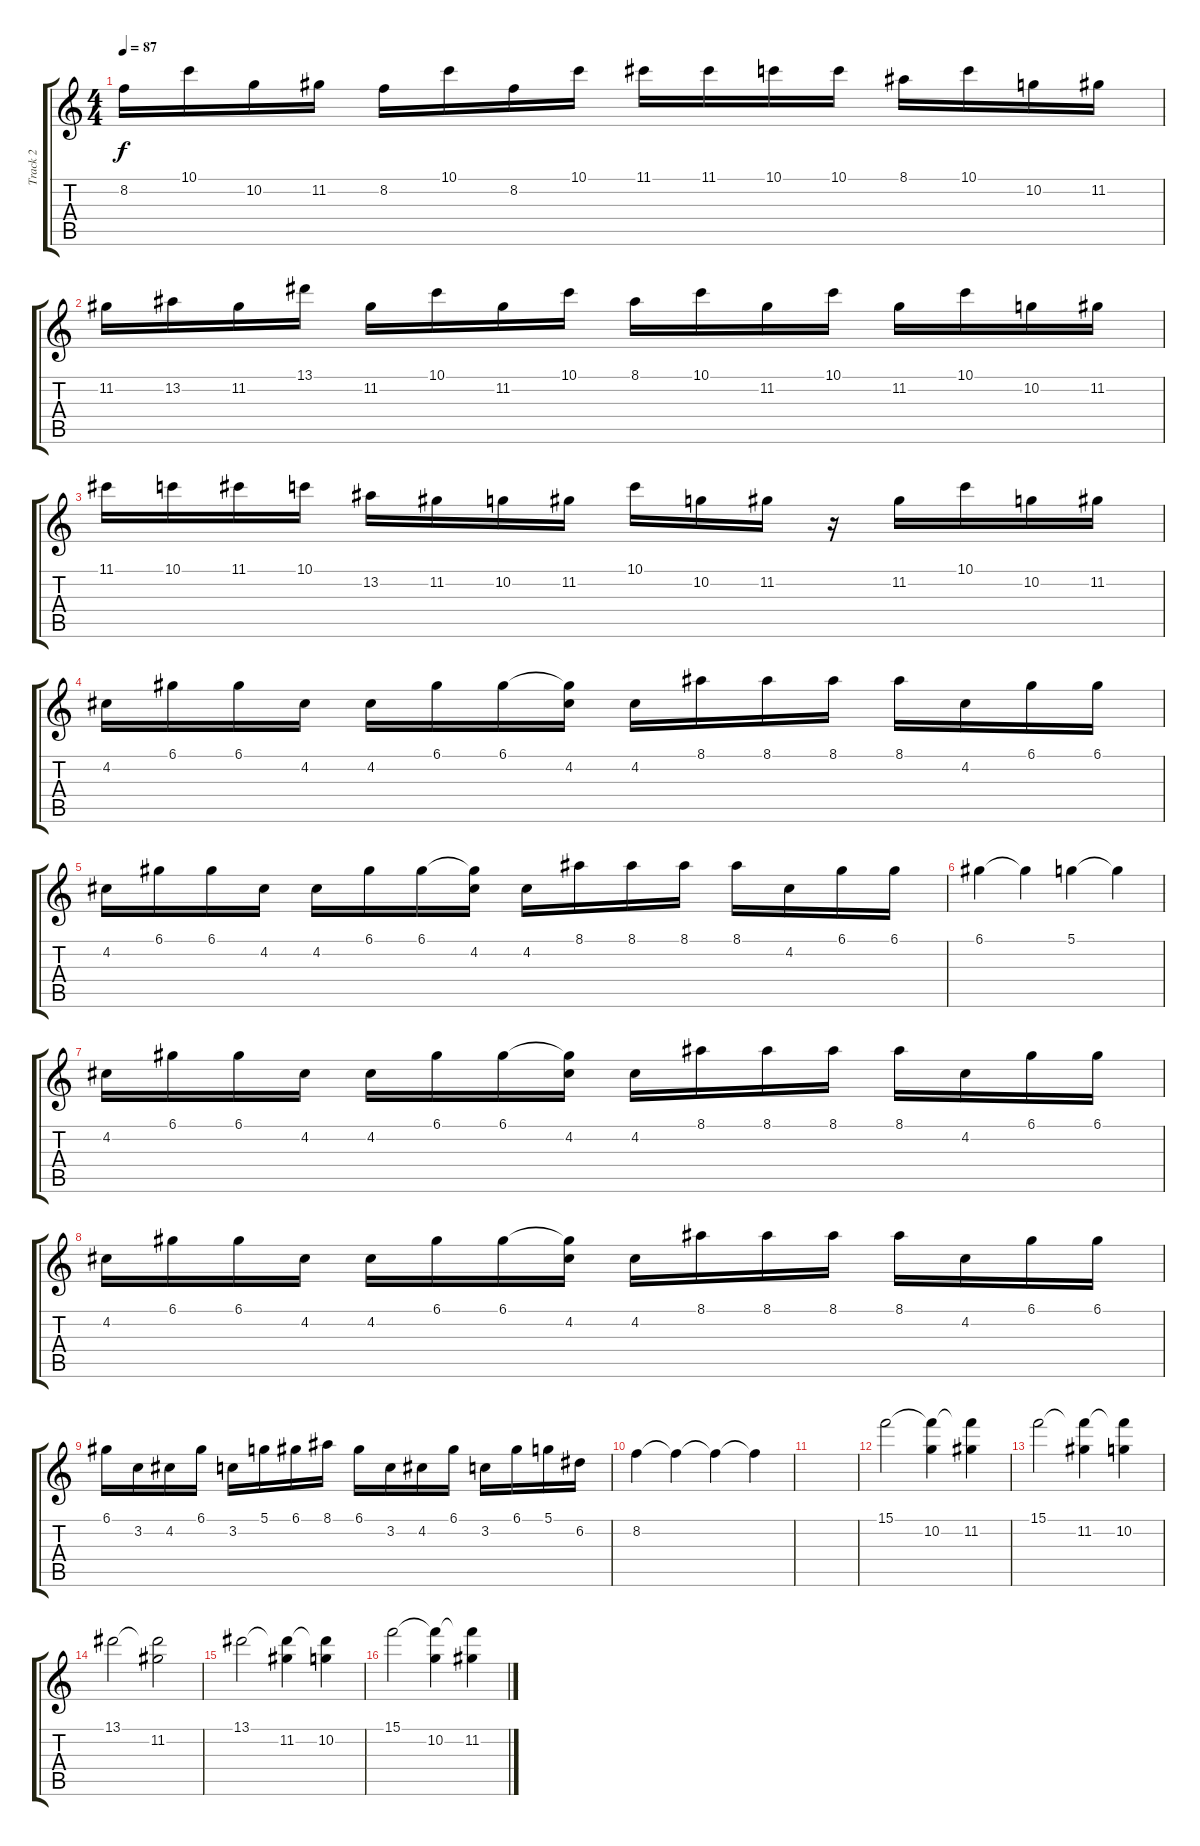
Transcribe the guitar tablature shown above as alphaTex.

\track ("Track 2" "Track 2") {instrument distortionguitar}
\staff {score tabs}
\tuning (D4 A3 F3 C3 G2 C2) {hide}
\ts (4 4)
\tempo 87
\clef g2
\ks c
8.2.16{dy f} 10.1.16 10.2.16 11.2.16 8.2.16 10.1.16 8.2.16 10.1.16 11.1.16 11.1.16 10.1.16 10.1.16 8.1.16 10.1.16 10.2.16 11.2.16 |
11.2.16 13.2.16 11.2.16 13.1.16 11.2.16 10.1.16 11.2.16 10.1.16 8.1.16 10.1.16 11.2.16 10.1.16 11.2.16 10.1.16 10.2.16 11.2.16 |
11.1.16 10.1.16 11.1.16 10.1.16 13.2.16 11.2.16 10.2.16 11.2.16 10.1.16 10.2.16 11.2.16 r.16 11.2.16 10.1.16 10.2.16 11.2.16 |
4.2.16{volume 14} 6.1.16 6.1.16 4.2.16 4.2.16 6.1.16 6.1.16 (6.1{t} 4.2).16 4.2.16 8.1.16 8.1.16 8.1.16 8.1.16 4.2.16 6.1.16 6.1.16 |
4.2.16{volume 14} 6.1.16 6.1.16 4.2.16 4.2.16 6.1.16 6.1.16 (6.1{t} 4.2).16 4.2.16 8.1.16 8.1.16 8.1.16 8.1.16 4.2.16 6.1.16 6.1.16 |
6.1.4 6.1{t}.4 5.1.4 5.1{t}.4 |
4.2.16{volume 14} 6.1.16 6.1.16 4.2.16 4.2.16 6.1.16 6.1.16 (6.1{t} 4.2).16 4.2.16 8.1.16 8.1.16 8.1.16 8.1.16 4.2.16 6.1.16 6.1.16 |
4.2.16{volume 14} 6.1.16 6.1.16 4.2.16 4.2.16 6.1.16 6.1.16 (6.1{t} 4.2).16 4.2.16 8.1.16 8.1.16 8.1.16 8.1.16 4.2.16 6.1.16 6.1.16 |
6.1.16 3.2.16 4.2.16 6.1.16 3.2.16 5.1.16 6.1.16 8.1.16 6.1.16 3.2.16 4.2.16 6.1.16 3.2.16 6.1.16 5.1.16 6.2.16 |
8.2.4 8.2{t}.4 8.2{t}.4 8.2{t}.4 |
|
15.1.2 (15.1{t} 10.2).4 (15.1{t} 11.2).4 |
15.1.2 (15.1{t} 11.2).4 (15.1{t} 10.2).4 |
13.1.2 (13.1{t} 11.2).2 |
13.1.2 (13.1{t} 11.2).4 (13.1{t} 10.2).4 |
15.1.2 (15.1{t} 10.2).4 (15.1{t} 11.2).4
